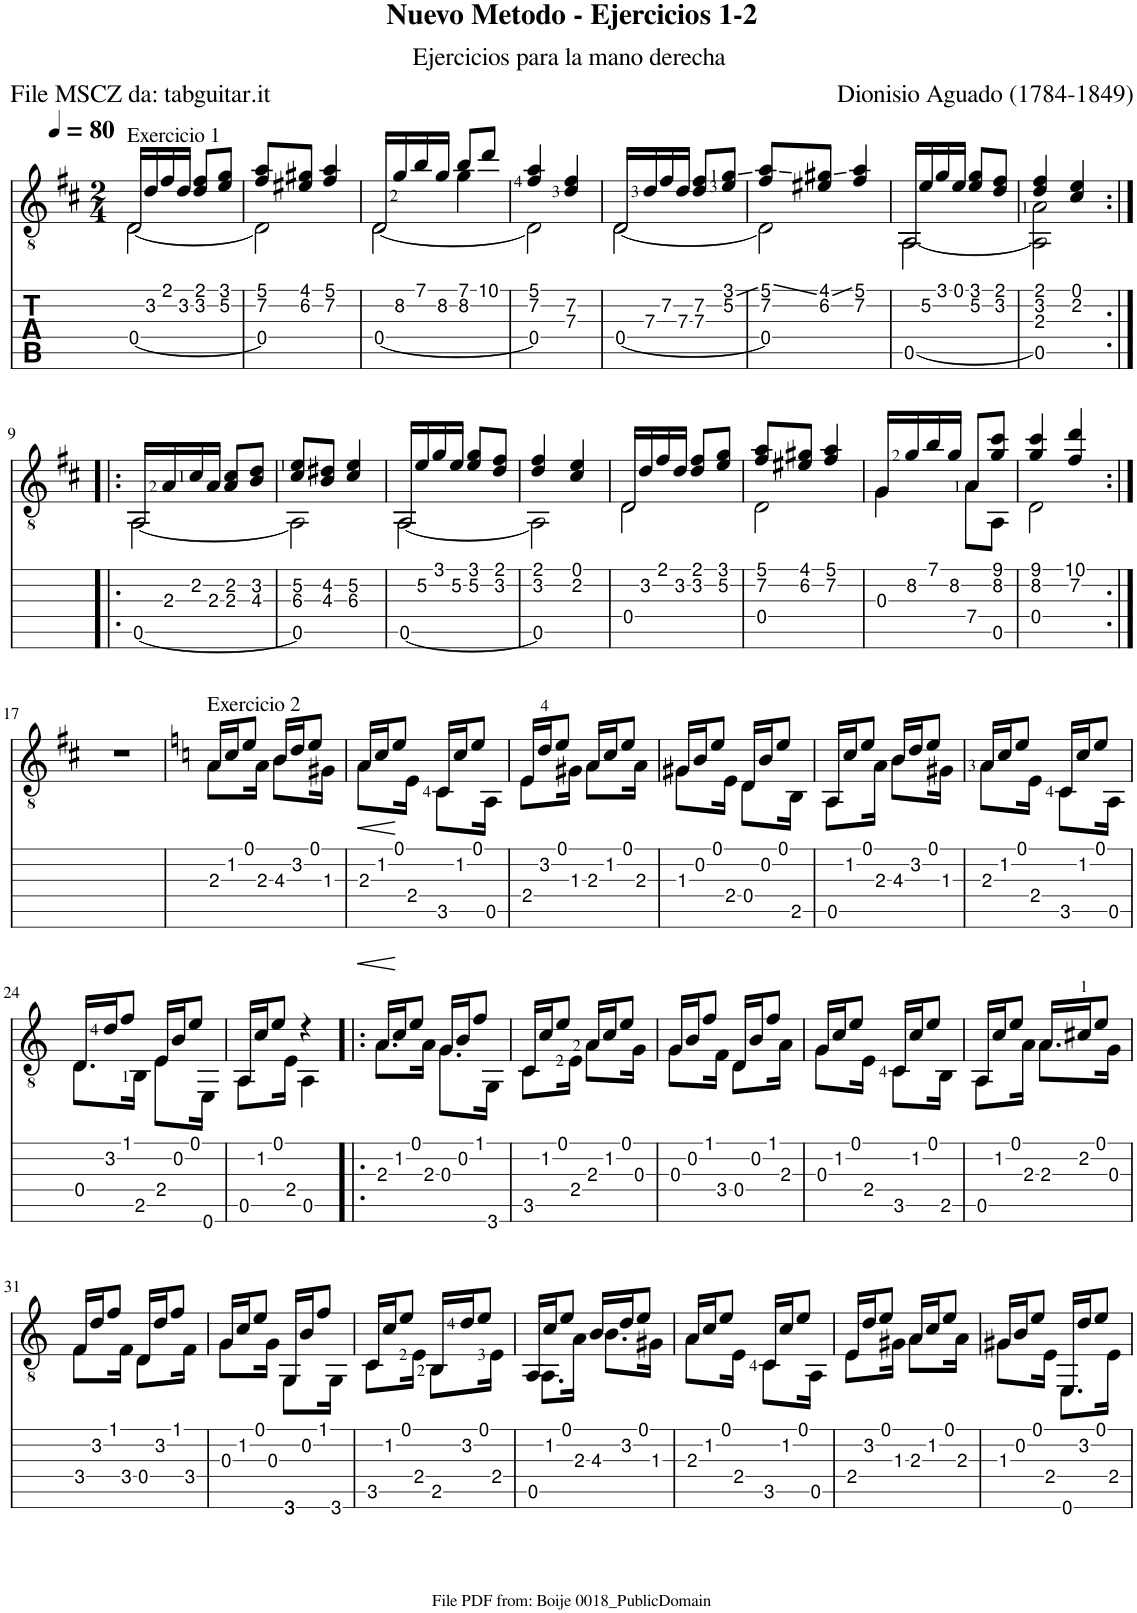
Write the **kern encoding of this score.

**kern	**kern	**dynam
*part1	*part1	*part1
*staff2	*staff1	*staff1/2
*I"Guitar	*	*
*I'Guit.	*	*
*stria6	*	*
*	*clefGv2	*
*k[f#c#]	*k[f#c#]	*
*M2/4	*M2/4	*
*MM80	*MM80	*
=1	=1	=1
*^	*	*
!	!	!LO:TX:a:t=Exercicio 1	!
!	!	!LO:N:head=open	!
*	*	*^	*
16DLL	[2D	16D/LL	[2D\	.
16dJ	.	16d/	.	.
16f#L	.	16f#/	.	.
16dJJ	.	16d/JJ	.	.
8d\ 8f#\L	.	8d/ 8f#/L	.	.
8e\ 8g\J	.	8e/ 8g/J	.	.
=2	=2	=2	=2	=2
8f#\ 8a\L	2D]	8f#/ 8a/L	2D\]	.
8e#\ 8g#\J	.	8e#X/ 8g#X/J	.	.
4f# 4a	.	4f#/ 4a/	.	.
*	*	*v	*v	*
=3	=3	=3	=3
*	*^	*	*
!	!	!	!LO:N:head=open	!
*	*	*	*^	*
*	*	*	*	*^	*
16DLL	[2D	4ryy	16D/LL	[2D\	4ryy	.
16gJ	.	.	16g/	.	.	.
16bL	.	.	16b/	.	.	.
16gJJ	.	.	16g/JJ	.	.	.
8bL	.	4g	8b/L	.	4g\	.
8ddJ	.	.	8dd/J	.	.	.
*	*v	*v	*	*	*	*
*	*	*	*v	*v	*
=4	=4	=4	=4	=4
4f# 4a	2D]	4f#/ 4a/	2D\]	.
4d 4f#	.	4d/ 4f#/	.	.
=5	=5	=5	=5	=5
!	!	!LO:N:head=open	!	!
16DLL	[2D	16D/LL	[2D\	.
16dJ	.	16d/	.	.
16f#L	.	16f#/	.	.
16dJJ	.	16d/JJ	.	.
8d\ 8f#\L	.	8d/ 8f#/L	.	.
8e\ 8g\J	.	8e/ 8g/J	.	.
=6	=6	=6	=6	=6
8f#\ 8a\L	2D]	8f#/ 8a/L	2D\]	.
8e#X\ 8g#X\J	.	8e#X/ 8g#X/J	.	.
4f# 4a	.	4f#/ 4a/	.	.
=7	=7	=7	=7	=7
!	!	!LO:N:head=open	!	!
16AALL	[2AA	16AA/LL	[2AA\	.
16eJ	.	16e/	.	.
16gL	.	16g/	.	.
16eJJ	.	16e/JJ	.	.
8e\ 8g\L	.	8e/ 8g/L	.	.
8d\ 8f#\J	.	8d/ 8f#/J	.	.
=8	=8	=8	=8	=8
4d 4f#	2AA] 2A	4d/ 4f#/	2AA\] 2A\	.
4c# 4e	.	4c#/ 4e/	.	.
!!LO:LB:g=z	!!
=9:|!|:	=9:|!|:	=9:|!|:	=9:|!|:	=9:|!|:
!	!	!LO:N:head=open	!	!
16AALL	[2AA	16AA/LL	[2AA\	.
16AJ	.	16A/	.	.
16c#L	.	16c#/	.	.
16AJJ	.	16A/JJ	.	.
8A\ 8c#\L	.	8A/ 8c#/L	.	.
8B\ 8d\J	.	8B/ 8d/J	.	.
=10	=10	=10	=10	=10
8c#\ 8e\L	2AA]	8c#/ 8e/L	2AA\]	.
8B\ 8d#\J	.	8B/ 8d#X/J	.	.
4c# 4e	.	4c#/ 4e/	.	.
=11	=11	=11	=11	=11
!	!	!LO:N:head=open	!	!
16AALL	[2AA	16AA/LL	[2AA\	.
16eJ	.	16e/	.	.
16gL	.	16g/	.	.
16eJJ	.	16e/JJ	.	.
8e\ 8g\L	.	8e/ 8g/L	.	.
8d\ 8f#\J	.	8d/ 8f#/J	.	.
=12	=12	=12	=12	=12
4d 4f#	2AA]	4d/ 4f#/	2AA\]	.
4c# 4e	.	4c#/ 4e/	.	.
=13	=13	=13	=13	=13
!	!	!LO:N:head=open	!	!
16DLL	2D	16D/LL	2D\	.
16dJ	.	16d/	.	.
16f#L	.	16f#/	.	.
16dJJ	.	16d/JJ	.	.
8d\ 8f#\L	.	8d/ 8f#/L	.	.
8e\ 8g\J	.	8e/ 8g/J	.	.
=14	=14	=14	=14	=14
8f#\ 8a\L	2D	8f#/ 8a/L	2D\	.
8e#\ 8g#\J	.	8e#X/ 8g#X/J	.	.
4f# 4a	.	4f#/ 4a/	.	.
=15	=15	=15	=15	=15
16GLL	4G	16G/LL	4G\	.
16gJ	.	16g/	.	.
16bL	.	16b/	.	.
16gJJ	.	16g/JJ	.	.
8AL	8AL	8A/L	8A\L	.
8g\ 8cc#\J	8AAJ	8g/ 8cc#/J	8AA\J	.
=16	=16	=16	=16	=16
4g 4cc#	2D	4g/ 4cc#/	2D\	.
4f# 4dd	.	4f#/ 4dd/	.	.
*v	*v	*	*	*
*	*v	*v	*
!!LO:LB:g=z
=17:|!	=17:|!	=17:|!
2r	2r	.
=18	=18	=18
*k[]	*k[]	*
*^	*^	*
!	!	!LO:TX:a:t=Exercicio 2	!	!
16ALL	8.AL	16A/LL	8.A\L	.
16cJ	.	16c/J	.	.
8eJ	.	8e/J	.	.
.	16AJk	.	16A\Jk	.
16BLL	8.BL	16B/LL	8.B\L	.
16dJ	.	16d/J	.	.
8eJ	.	8e/J	.	.
.	16G#Jk	.	16G#X\Jk	.
=19	=19	=19	=19	=19
!	!	!	!	!LO:HP:b
16ALL	8.AL	16A/LL	8.A\L	<
16cJ	.	16c/J	.	.
8eJ	.	8e/J	.	.
.	16EJk	.	16E\Jk	[
16CLL	8.CL	16C/LL	8.C\L	.
16cJ	.	16c/J	.	.
8eJ	.	8e/J	.	.
.	16AAJk	.	16AA\Jk	.
=20	=20	=20	=20	=20
16ELL	8.EL	16E/LL	8.E\L	.
16dJ	.	16d/J	.	.
8eJ	.	8e/J	.	.
.	16G#Jk	.	16G#X\Jk	.
16ALL	8.AL	16A/LL	8.A\L	.
16cJ	.	16c/J	.	.
8eJ	.	8e/J	.	.
.	16AJk	.	16A\Jk	.
=21	=21	=21	=21	=21
16G#LL	8.G#L	16G#X/LL	8.G#\L	.
16BJ	.	16B/J	.	.
8eJ	.	8e/J	.	.
.	16EJk	.	16E\Jk	.
16DLL	8.DL	16D/LL	8.D\L	.
16BJ	.	16B/J	.	.
8eJ	.	8e/J	.	.
.	16BBJk	.	16BB\Jk	.
=22	=22	=22	=22	=22
16AALL	8.AAL	16AA/LL	8.AA\L	.
16cJ	.	16c/J	.	.
8eJ	.	8e/J	.	.
.	16AJk	.	16A\Jk	.
16BLL	8.BL	16B/LL	8.B\L	.
16dJ	.	16d/J	.	.
8eJ	.	8e/J	.	.
.	16G#Jk	.	16G#X\Jk	.
=23	=23	=23	=23	=23
16ALL	8.AL	16A/LL	8.A\L	.
16cJ	.	16c/J	.	.
8eJ	.	8e/J	.	.
.	16EJk	.	16E\Jk	.
16CLL	8.CL	16C/LL	8.C\L	.
16cJ	.	16c/J	.	.
8eJ	.	8e/J	.	.
.	16AAJk	.	16AA\Jk	.
!!LO:LB:g=z	!!
=24	=24	=24	=24	=24
16DLL	8.DL	16D/LL	8.D\L	.
16dJ	.	16d/J	.	.
8fJ	.	8f/J	.	.
.	16BBJk	.	16BB\Jk	.
16ELL	8.EL	16E/LL	8.E\L	.
16BJ	.	16B/J	.	.
8eJ	.	8e/J	.	.
.	16EEJk	.	16EE\Jk	.
=25	=25	=25	=25	=25
16AALL	8.AAL	16AA/LL	8.AA\L	.
16cJ	.	16c/J	.	.
8eJ	.	8e/J	.	.
.	16EJk	.	16E\Jk	.
4r	4AA	4r	4AA\	.
=26!|:	=26!|:	=26!|:	=26!|:	=26!|:
16ALL	8.AL	16A/LL	8.A\L	.
16cJ	.	16c/J	.	.
8eJ	.	8e/J	.	.
.	16AJk	.	16A\Jk	.
16GLL	8.GL	16G/LL	8.G\L	.
16BJ	.	16B/J	.	.
8fJ	.	8f/J	.	.
.	16GGJk	.	16GG\Jk	.
=27	=27	=27	=27	=27
16CLL	8.CL	16C/LL	8.C\L	.
16cJ	.	16c/J	.	.
8eJ	.	8e/J	.	.
.	16EJk	.	16E\Jk	.
16ALL	8.AL	16A/LL	8.A\L	.
16cJ	.	16c/J	.	.
8eJ	.	8e/J	.	.
.	16GJk	.	16G\Jk	.
=28	=28	=28	=28	=28
16GLL	8.GL	16G/LL	8.G\L	.
16BJ	.	16B/J	.	.
8fJ	.	8f/J	.	.
.	16FJk	.	16F\Jk	.
16DLL	8.DL	16D/LL	8.D\L	.
16BJ	.	16B/J	.	.
8fJ	.	8f/J	.	.
.	16AJk	.	16A\Jk	.
=29	=29	=29	=29	=29
16GLL	8.GL	16G/LL	8.G\L	.
16cJ	.	16c/J	.	.
8eJ	.	8e/J	.	.
.	16EJk	.	16E\Jk	.
16CLL	8.CL	16C/LL	8.C\L	.
16cJ	.	16c/J	.	.
8eJ	.	8e/J	.	.
.	16BBJk	.	16BB\Jk	.
=30	=30	=30	=30	=30
16AALL	8.AAL	16AA/LL	8.AA\L	.
16cJ	.	16c/J	.	.
8eJ	.	8e/J	.	.
.	16AJk	.	16A\Jk	.
16ALL	8.AL	16A/LL	8.A\L	.
16c#J	.	16c#X/J	.	.
8eJ	.	8e/J	.	.
.	16GJk	.	16G\Jk	.
!!LO:LB:g=z	!!
=31	=31	=31	=31	=31
16FLL	8.FL	16F/LL	8.F\L	.
16dJ	.	16d/J	.	.
8fJ	.	8f/J	.	.
.	16FJk	.	16F\Jk	.
16DLL	8.DL	16D/LL	8.D\L	.
16dJ	.	16d/J	.	.
8fJ	.	8f/J	.	.
.	16FJk	.	16F\Jk	.
=32	=32	=32	=32	=32
16GLL	8.GL	16G/LL	8.G\L	.
16cJ	.	16c/J	.	.
8eJ	.	8e/J	.	.
.	16GJk	.	16G\Jk	.
16GGLL	8.GGL	16GG/LL	8.GG\L	.
16BJ	.	16B/J	.	.
8fJ	.	8f/J	.	.
.	16GGJk	.	16GG\Jk	.
=33	=33	=33	=33	=33
16CLL	8.CL	16C/LL	8.C\L	.
16cJ	.	16c/J	.	.
8eJ	.	8e/J	.	.
.	16EJk	.	16E\Jk	.
16BBLL	8.BBL	16BB/LL	8.BB\L	.
16dJ	.	16d/J	.	.
8eJ	.	8e/J	.	.
.	16EJk	.	16E\Jk	.
=34	=34	=34	=34	=34
16AALL	8.AAL	16AA/LL	8.AA\L	.
16cJ	.	16c/J	.	.
8eJ	.	8e/J	.	.
.	16AJk	.	16A\Jk	.
16BLL	8.BL	16B/LL	8.B\L	.
16dJ	.	16d/J	.	.
8eJ	.	8e/J	.	.
.	16G#Jk	.	16G#X\Jk	.
=35	=35	=35	=35	=35
16ALL	8.AL	16A/LL	8.A\L	.
16cJ	.	16c/J	.	.
8eJ	.	8e/J	.	.
.	16EJk	.	16E\Jk	.
16CLL	8.CL	16C/LL	8.C\L	.
16cJ	.	16c/J	.	.
8eJ	.	8e/J	.	.
.	16AAJk	.	16AA\Jk	.
=36	=36	=36	=36	=36
16ELL	8.EL	16E/LL	8.E\L	.
16dJ	.	16d/J	.	.
8eJ	.	8e/J	.	.
.	16G#Jk	.	16G#X\Jk	.
16ALL	8.AL	16A/LL	8.A\L	.
16cJ	.	16c/J	.	.
8eJ	.	8e/J	.	.
.	16AJk	.	16A\Jk	.
=37	=37	=37	=37	=37
16G#LL	8.G#L	16G#X/LL	8.G#\L	.
16BJ	.	16B/J	.	.
8eJ	.	8e/J	.	.
.	16EJk	.	16E\Jk	.
16EELL	8.EEL	16EE/LL	8.EE\L	.
16dJ	.	16d/J	.	.
8eJ	.	8e/J	.	.
.	16EJk	.	16E\Jk	.
*v	*v	*	*	*
*	*v	*v	*
=	=	=
*-	*-	*-
